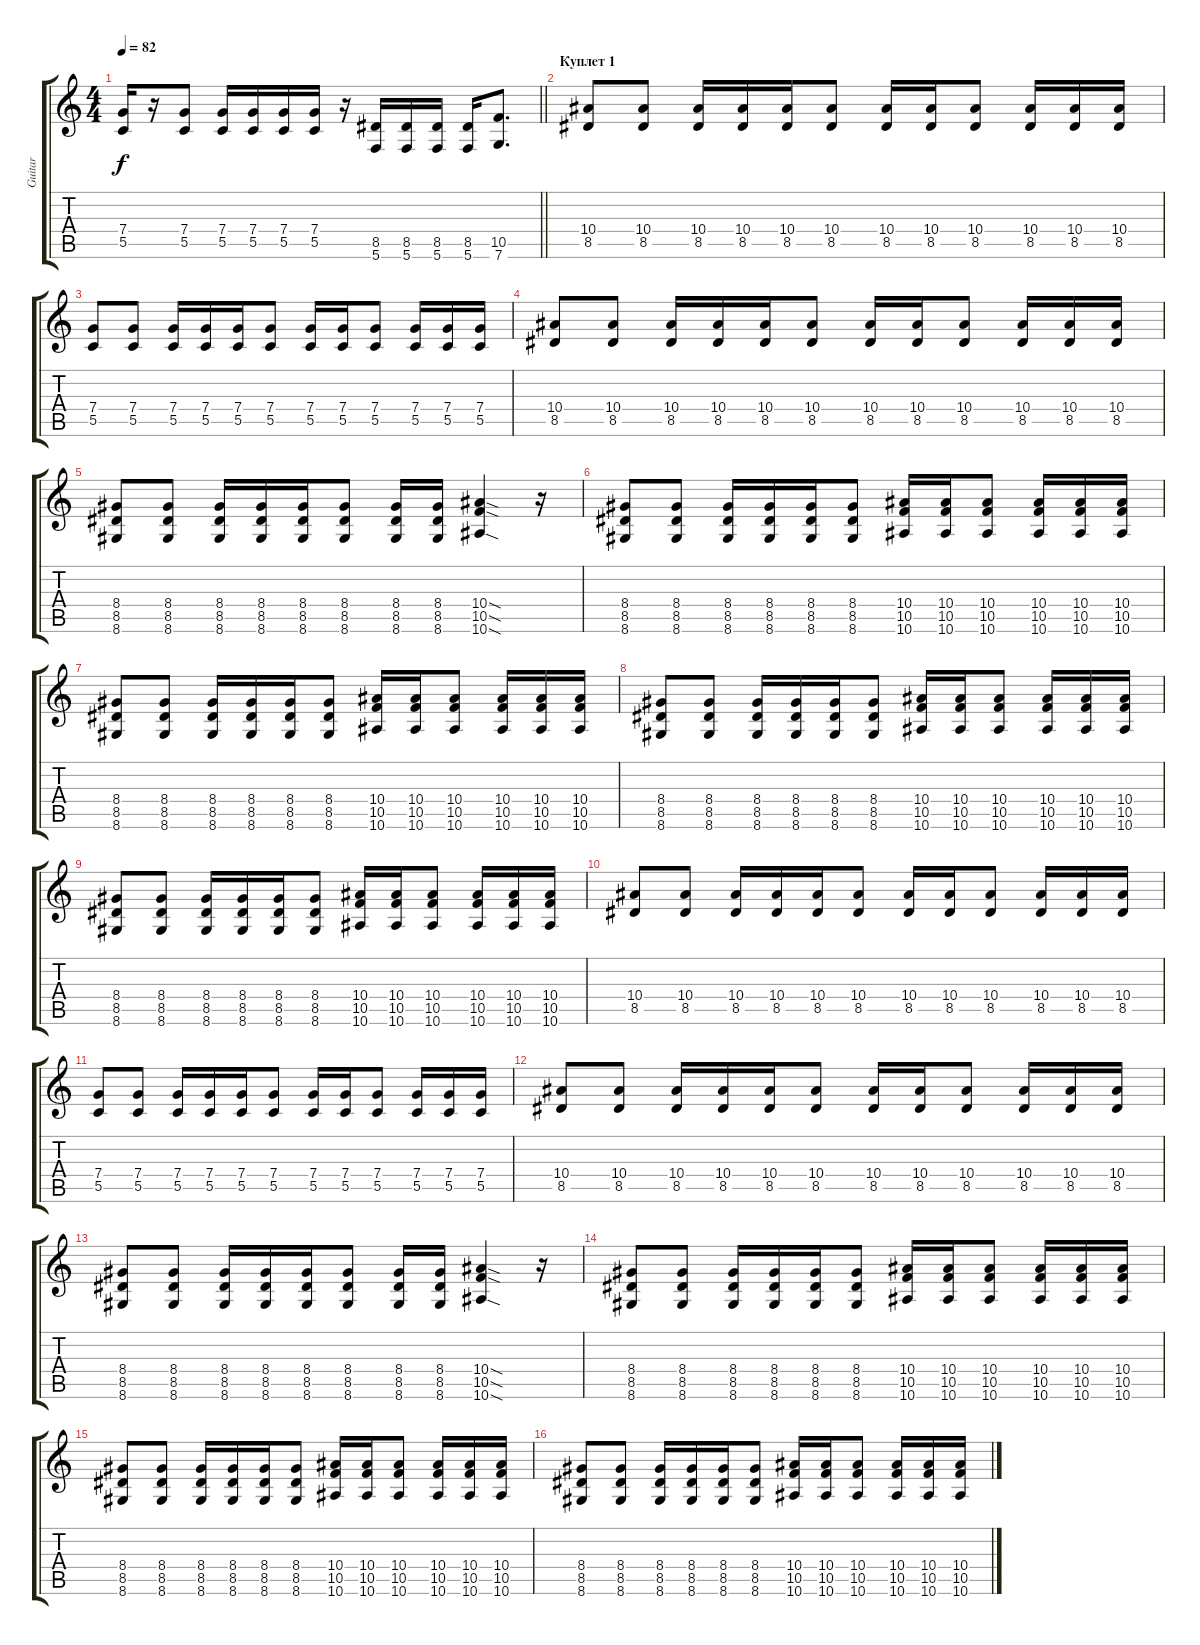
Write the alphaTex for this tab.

\track ("Guitar" "Guitar") {instrument electricguitarclean}
\staff {score tabs}
\tuning (D4 A3 F3 C3 G2 C2) {hide}
\ts (4 4)
\tempo 82
\clef g2
\barLineRight lightlight
\ks c
(7.4 5.5).16{dy f} r.16 (7.4 5.5).8 (7.4 5.5).16 (7.4 5.5).16 (7.4 5.5).16 (7.4 5.5).16 r.16 (8.5 5.6).16 (8.5 5.6).16 (8.5 5.6).16 (8.5 5.6).16 (10.5 7.6).8{d} |
\section ("" "Куплет 1")
(10.4 8.5).8{instrument electricguitarclean} (10.4 8.5).8 (10.4 8.5).16 (10.4 8.5).16 (10.4 8.5).16 (10.4 8.5).8 (10.4 8.5).16 (10.4 8.5).16 (10.4 8.5).8 (10.4 8.5).16 (10.4 8.5).16 (10.4 8.5).16 |
(7.4 5.5).8 (7.4 5.5).8 (7.4 5.5).16 (7.4 5.5).16 (7.4 5.5).16 (7.4 5.5).8 (7.4 5.5).16 (7.4 5.5).16 (7.4 5.5).8 (7.4 5.5).16 (7.4 5.5).16 (7.4 5.5).16 |
(10.4 8.5).8 (10.4 8.5).8 (10.4 8.5).16 (10.4 8.5).16 (10.4 8.5).16 (10.4 8.5).8 (10.4 8.5).16 (10.4 8.5).16 (10.4 8.5).8 (10.4 8.5).16 (10.4 8.5).16 (10.4 8.5).16 |
(8.4 8.5 8.6).8 (8.4 8.5 8.6).8 (8.4 8.5 8.6).16 (8.4 8.5 8.6).16 (8.4 8.5 8.6).16 (8.4 8.5 8.6).8 (8.4 8.5 8.6).16 (8.4 8.5 8.6).16 (10.4{sod} 10.5{sod} 10.6{sod}).4{instrument distortionguitar} r.16 |
(8.4 8.5 8.6).8 (8.4 8.5 8.6).8 (8.4 8.5 8.6).16 (8.4 8.5 8.6).16 (8.4 8.5 8.6).16 (8.4 8.5 8.6).8 (10.4 10.5 10.6).16 (10.4 10.5 10.6).16 (10.4 10.5 10.6).8 (10.4 10.5 10.6).16 (10.4 10.5 10.6).16 (10.4 10.5 10.6).16 |
(8.4 8.5 8.6).8 (8.4 8.5 8.6).8 (8.4 8.5 8.6).16 (8.4 8.5 8.6).16 (8.4 8.5 8.6).16 (8.4 8.5 8.6).8 (10.4 10.5 10.6).16 (10.4 10.5 10.6).16 (10.4 10.5 10.6).8 (10.4 10.5 10.6).16 (10.4 10.5 10.6).16 (10.4 10.5 10.6).16 |
(8.4 8.5 8.6).8 (8.4 8.5 8.6).8 (8.4 8.5 8.6).16 (8.4 8.5 8.6).16 (8.4 8.5 8.6).16 (8.4 8.5 8.6).8 (10.4 10.5 10.6).16 (10.4 10.5 10.6).16 (10.4 10.5 10.6).8 (10.4 10.5 10.6).16 (10.4 10.5 10.6).16 (10.4 10.5 10.6).16 |
(8.4 8.5 8.6).8 (8.4 8.5 8.6).8 (8.4 8.5 8.6).16 (8.4 8.5 8.6).16 (8.4 8.5 8.6).16 (8.4 8.5 8.6).8 (10.4 10.5 10.6).16 (10.4 10.5 10.6).16 (10.4 10.5 10.6).8 (10.4 10.5 10.6).16 (10.4 10.5 10.6).16 (10.4 10.5 10.6).16 |
(10.4 8.5).8{instrument electricguitarclean} (10.4 8.5).8 (10.4 8.5).16 (10.4 8.5).16 (10.4 8.5).16 (10.4 8.5).8 (10.4 8.5).16 (10.4 8.5).16 (10.4 8.5).8 (10.4 8.5).16 (10.4 8.5).16 (10.4 8.5).16 |
(7.4 5.5).8 (7.4 5.5).8 (7.4 5.5).16 (7.4 5.5).16 (7.4 5.5).16 (7.4 5.5).8 (7.4 5.5).16 (7.4 5.5).16 (7.4 5.5).8 (7.4 5.5).16 (7.4 5.5).16 (7.4 5.5).16 |
(10.4 8.5).8 (10.4 8.5).8 (10.4 8.5).16 (10.4 8.5).16 (10.4 8.5).16 (10.4 8.5).8 (10.4 8.5).16 (10.4 8.5).16 (10.4 8.5).8 (10.4 8.5).16 (10.4 8.5).16 (10.4 8.5).16 |
(8.4 8.5 8.6).8 (8.4 8.5 8.6).8 (8.4 8.5 8.6).16 (8.4 8.5 8.6).16 (8.4 8.5 8.6).16 (8.4 8.5 8.6).8 (8.4 8.5 8.6).16 (8.4 8.5 8.6).16 (10.4{sod} 10.5{sod} 10.6{sod}).4{instrument distortionguitar} r.16 |
(8.4 8.5 8.6).8 (8.4 8.5 8.6).8 (8.4 8.5 8.6).16 (8.4 8.5 8.6).16 (8.4 8.5 8.6).16 (8.4 8.5 8.6).8 (10.4 10.5 10.6).16 (10.4 10.5 10.6).16 (10.4 10.5 10.6).8 (10.4 10.5 10.6).16 (10.4 10.5 10.6).16 (10.4 10.5 10.6).16 |
(8.4 8.5 8.6).8 (8.4 8.5 8.6).8 (8.4 8.5 8.6).16 (8.4 8.5 8.6).16 (8.4 8.5 8.6).16 (8.4 8.5 8.6).8 (10.4 10.5 10.6).16 (10.4 10.5 10.6).16 (10.4 10.5 10.6).8 (10.4 10.5 10.6).16 (10.4 10.5 10.6).16 (10.4 10.5 10.6).16 |
(8.4 8.5 8.6).8 (8.4 8.5 8.6).8 (8.4 8.5 8.6).16 (8.4 8.5 8.6).16 (8.4 8.5 8.6).16 (8.4 8.5 8.6).8 (10.4 10.5 10.6).16 (10.4 10.5 10.6).16 (10.4 10.5 10.6).8 (10.4 10.5 10.6).16 (10.4 10.5 10.6).16 (10.4 10.5 10.6).16
